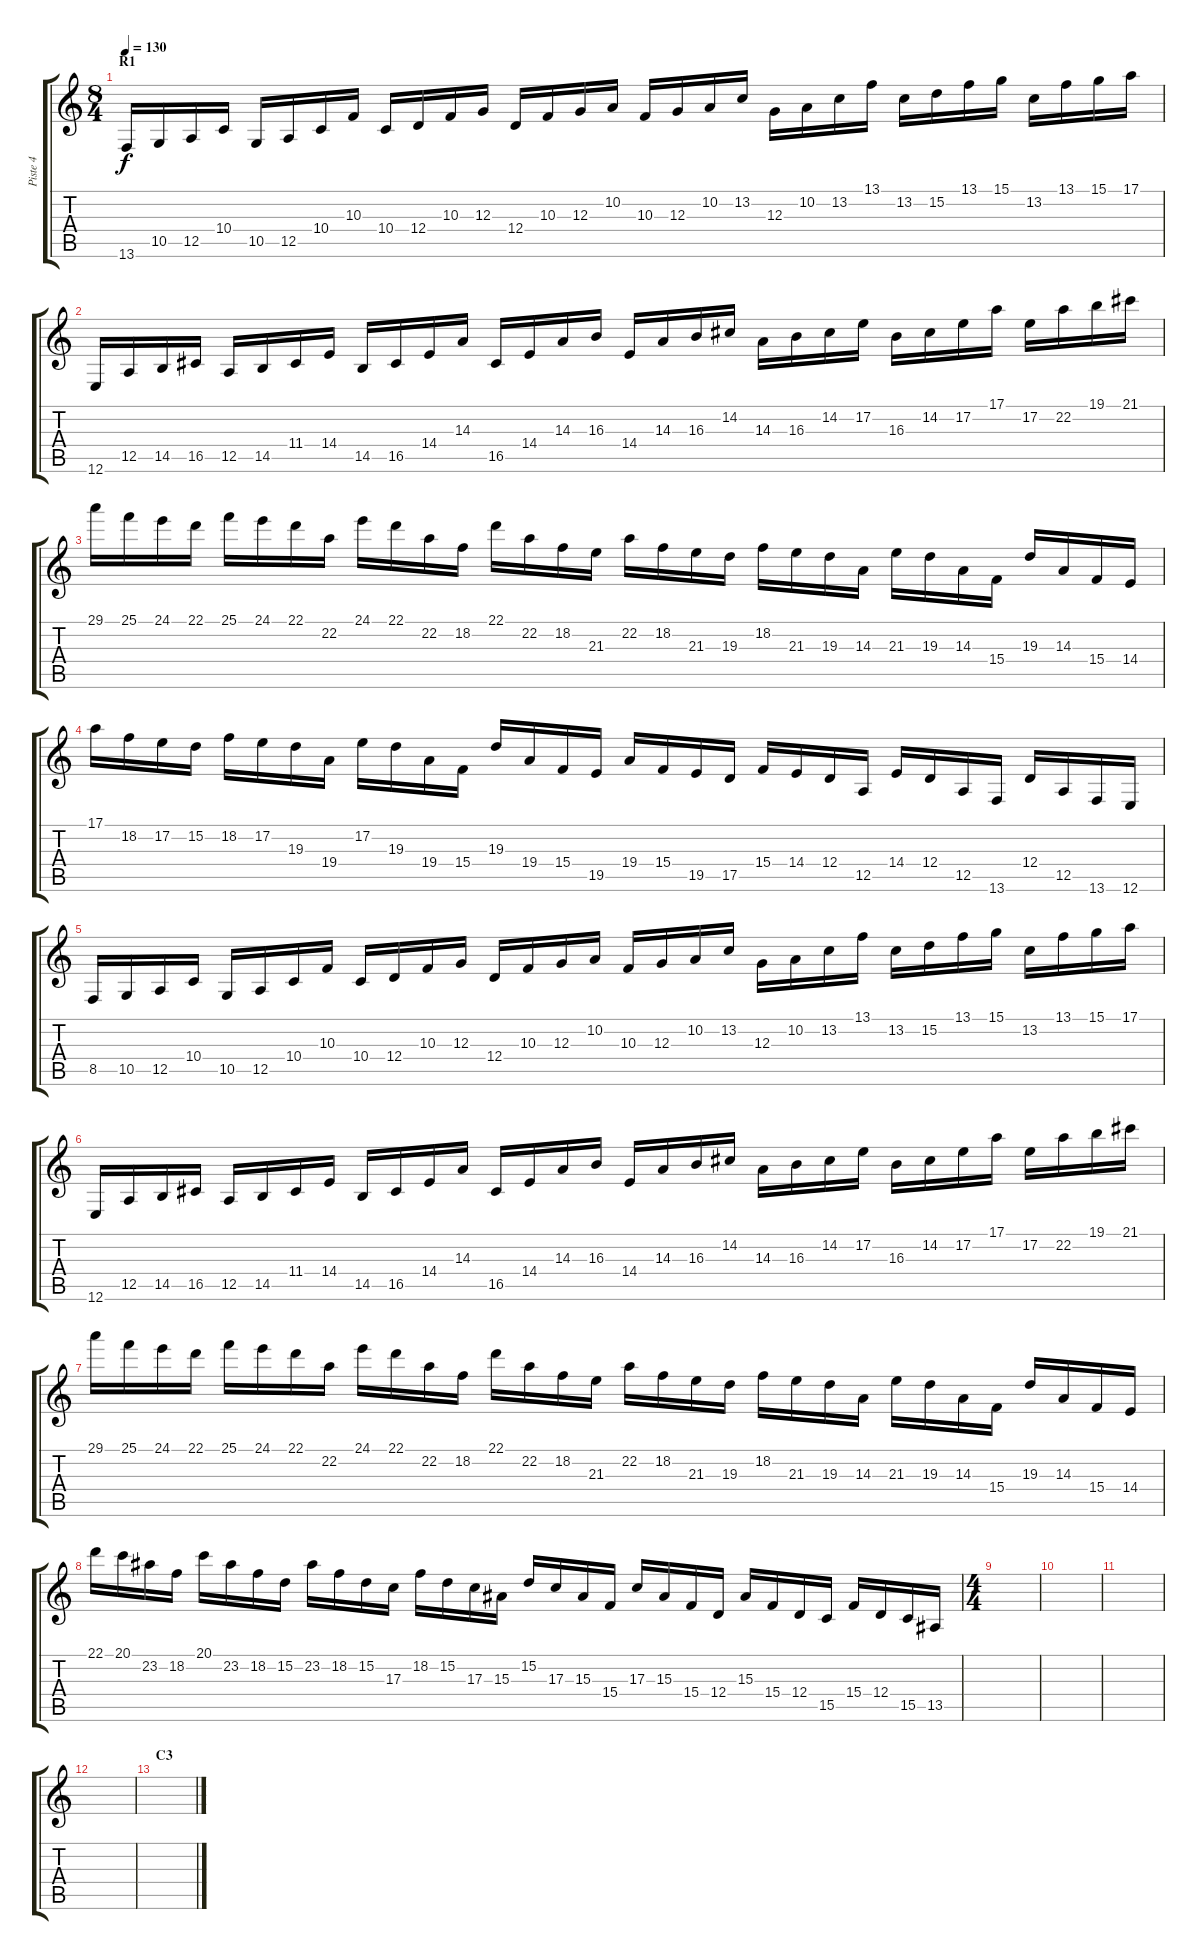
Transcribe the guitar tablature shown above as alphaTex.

\track ("Piste 4" "Piste 4") {instrument acousticgrandpiano}
\staff {score tabs}
\tuning (E4 B3 G3 D3 A2 E2) {hide}
\ts (8 4)
\section ("" "R1")
\tempo 130
\clef g2
\ks c
13.6.16{dy f} 10.5.16 12.5.16 10.4.16 10.5.16 12.5.16 10.4.16 10.3.16 10.4.16 12.4.16 10.3.16 12.3.16 12.4.16 10.3.16 12.3.16 10.2.16 10.3.16 12.3.16 10.2.16 13.2.16 12.3.16 10.2.16 13.2.16 13.1.16 13.2.16 15.2.16 13.1.16 15.1.16 13.2.16 13.1.16 15.1.16 17.1.16 |
12.6.16 12.5.16 14.5.16 16.5.16 12.5.16 14.5.16 11.4.16 14.4.16 14.5.16 16.5.16 14.4.16 14.3.16 16.5.16 14.4.16 14.3.16 16.3.16 14.4.16 14.3.16 16.3.16 14.2.16 14.3.16 16.3.16 14.2.16 17.2.16 16.3.16 14.2.16 17.2.16 17.1.16 17.2.16 22.2.16 19.1.16 21.1.16 |
29.1.16 25.1.16 24.1.16 22.1.16 25.1.16 24.1.16 22.1.16 22.2.16 24.1.16 22.1.16 22.2.16 18.2.16 22.1.16 22.2.16 18.2.16 21.3.16 22.2.16 18.2.16 21.3.16 19.3.16 18.2.16 21.3.16 19.3.16 14.3.16 21.3.16 19.3.16 14.3.16 15.4.16 19.3.16 14.3.16 15.4.16 14.4.16 |
17.1.16 18.2.16 17.2.16 15.2.16 18.2.16 17.2.16 19.3.16 19.4.16 17.2.16 19.3.16 19.4.16 15.4.16 19.3.16 19.4.16 15.4.16 19.5.16 19.4.16 15.4.16 19.5.16 17.5.16 15.4.16 14.4.16 12.4.16 12.5.16 14.4.16 12.4.16 12.5.16 13.6.16 12.4.16 12.5.16 13.6.16 12.6.16 |
8.5.16 10.5.16 12.5.16 10.4.16 10.5.16 12.5.16 10.4.16 10.3.16 10.4.16 12.4.16 10.3.16 12.3.16 12.4.16 10.3.16 12.3.16 10.2.16 10.3.16 12.3.16 10.2.16 13.2.16 12.3.16 10.2.16 13.2.16 13.1.16 13.2.16 15.2.16 13.1.16 15.1.16 13.2.16 13.1.16 15.1.16 17.1.16 |
12.6.16 12.5.16 14.5.16 16.5.16 12.5.16 14.5.16 11.4.16 14.4.16 14.5.16 16.5.16 14.4.16 14.3.16 16.5.16 14.4.16 14.3.16 16.3.16 14.4.16 14.3.16 16.3.16 14.2.16 14.3.16 16.3.16 14.2.16 17.2.16 16.3.16 14.2.16 17.2.16 17.1.16 17.2.16 22.2.16 19.1.16 21.1.16 |
29.1.16 25.1.16 24.1.16 22.1.16 25.1.16 24.1.16 22.1.16 22.2.16 24.1.16 22.1.16 22.2.16 18.2.16 22.1.16 22.2.16 18.2.16 21.3.16 22.2.16 18.2.16 21.3.16 19.3.16 18.2.16 21.3.16 19.3.16 14.3.16 21.3.16 19.3.16 14.3.16 15.4.16 19.3.16 14.3.16 15.4.16 14.4.16 |
22.1.16 20.1.16 23.2.16 18.2.16 20.1.16 23.2.16 18.2.16 15.2.16 23.2.16 18.2.16 15.2.16 17.3.16 18.2.16 15.2.16 17.3.16 15.3.16 15.2.16 17.3.16 15.3.16 15.4.16 17.3.16 15.3.16 15.4.16 12.4.16 15.3.16 15.4.16 12.4.16 15.5.16 15.4.16 12.4.16 15.5.16 13.5.16 |
\ts (4 4)
|
|
|
|
\section ("" "C3")
